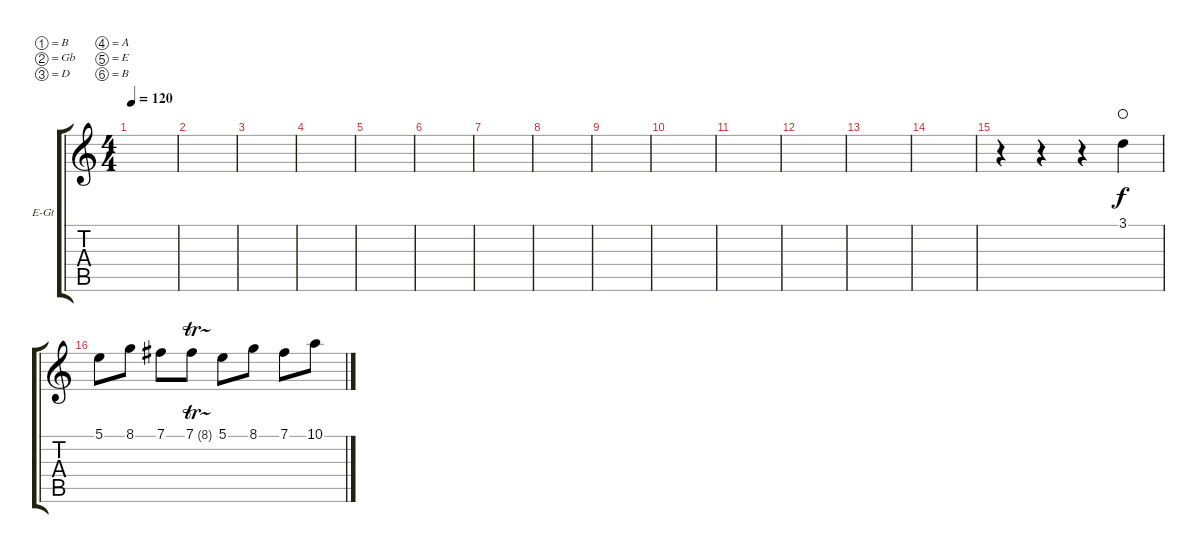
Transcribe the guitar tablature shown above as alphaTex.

\bracketExtendMode groupsimilarinstruments
\firstSystemTrackNameOrientation horizontal
\otherSystemsTrackNameOrientation horizontal
\track ("Guitar 2" "E-Gt") {instrument distortionguitar}
\staff {score tabs}
\tuning (B3 Gb3 D3 A2 E2 B1)
\ts (4 4)
\tempo 120
\clef g2
\ks c
|
|
|
|
|
|
|
|
|
|
|
|
|
|
r.4 r.4 r.4 3.1.4{waho} |
5.1.8 8.1.8 7.1.8 7.1{tr (8 16)}.8 5.1.8 8.1.8 7.1.8 10.1.8
